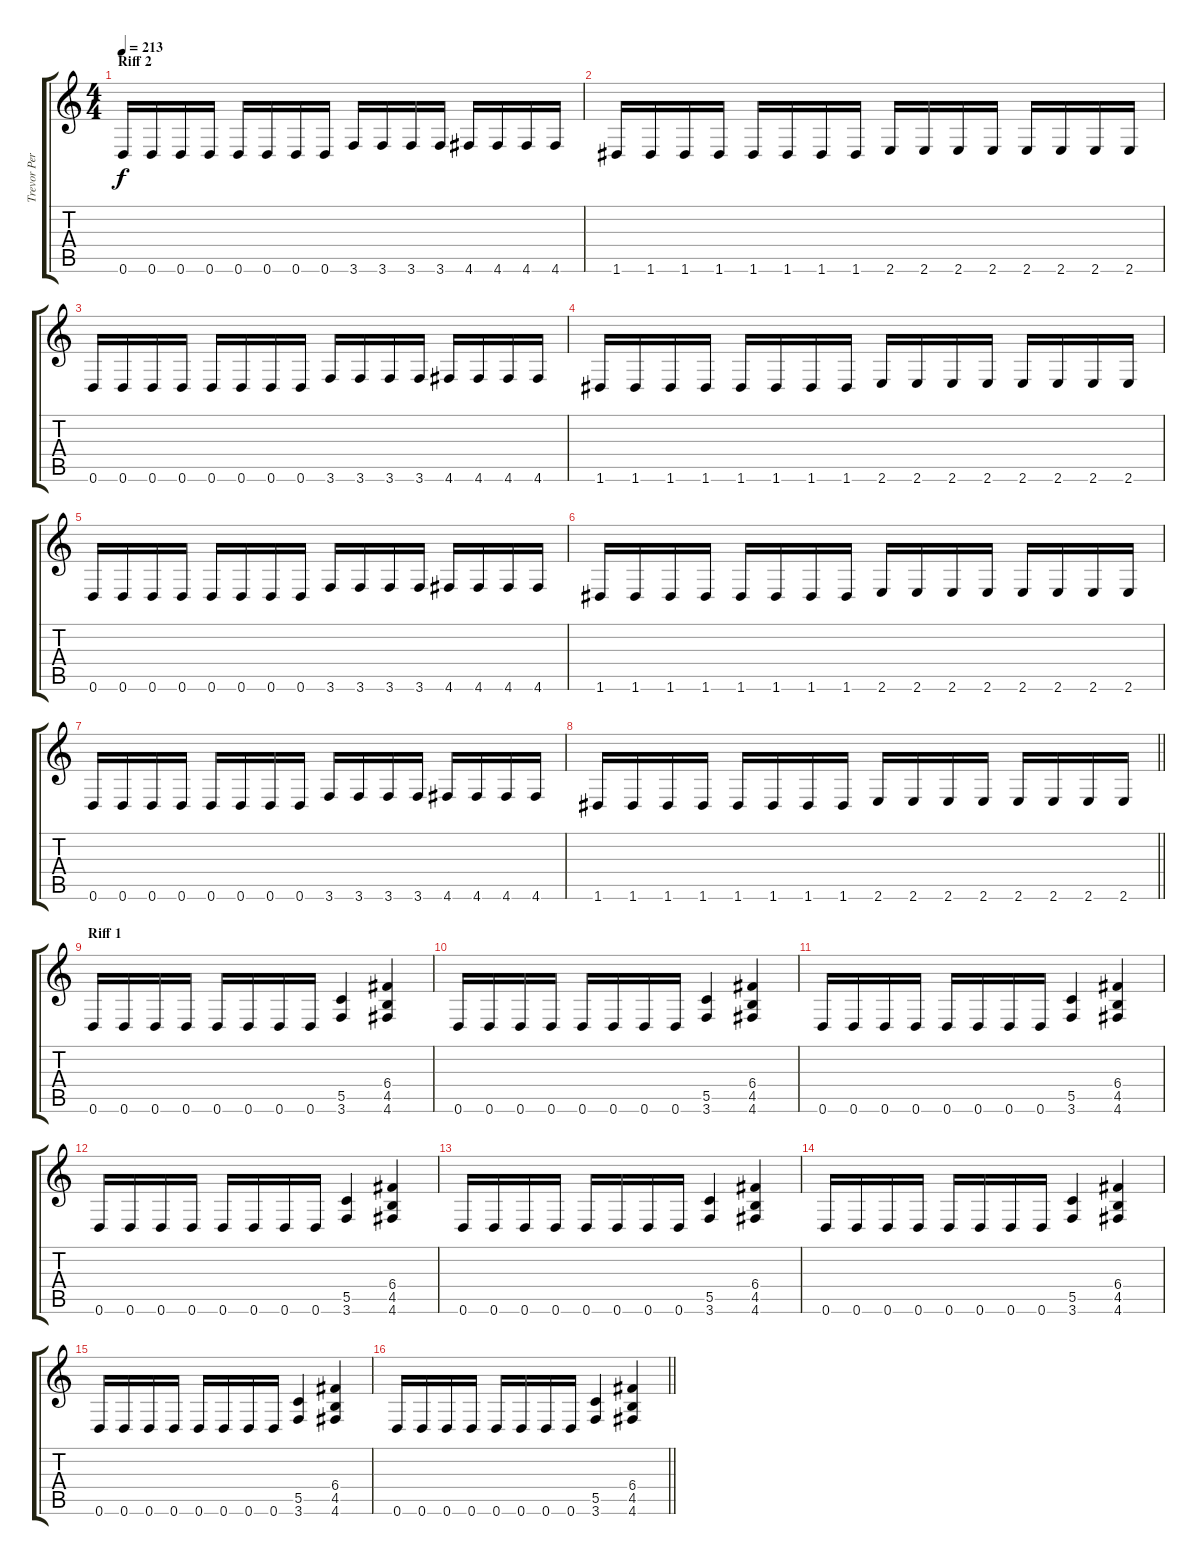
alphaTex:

\track ("Trevor Peres" "Trevor Per") {instrument overdrivenguitar}
\staff {score tabs}
\tuning (D4 A3 F3 C3 G2 D2) {hide}
\ts (4 4)
\section ("" "Riff 2")
\tempo 213
\clef g2
\ks c
0.6.16{dy f} 0.6.16 0.6.16 0.6.16 0.6.16 0.6.16 0.6.16 0.6.16 3.6.16 3.6.16 3.6.16 3.6.16 4.6.16 4.6.16 4.6.16 4.6.16 |
1.6.16 1.6.16 1.6.16 1.6.16 1.6.16 1.6.16 1.6.16 1.6.16 2.6.16 2.6.16 2.6.16 2.6.16 2.6.16 2.6.16 2.6.16 2.6.16 |
0.6.16 0.6.16 0.6.16 0.6.16 0.6.16 0.6.16 0.6.16 0.6.16 3.6.16 3.6.16 3.6.16 3.6.16 4.6.16 4.6.16 4.6.16 4.6.16 |
1.6.16 1.6.16 1.6.16 1.6.16 1.6.16 1.6.16 1.6.16 1.6.16 2.6.16 2.6.16 2.6.16 2.6.16 2.6.16 2.6.16 2.6.16 2.6.16 |
0.6.16 0.6.16 0.6.16 0.6.16 0.6.16 0.6.16 0.6.16 0.6.16 3.6.16 3.6.16 3.6.16 3.6.16 4.6.16 4.6.16 4.6.16 4.6.16 |
1.6.16 1.6.16 1.6.16 1.6.16 1.6.16 1.6.16 1.6.16 1.6.16 2.6.16 2.6.16 2.6.16 2.6.16 2.6.16 2.6.16 2.6.16 2.6.16 |
0.6.16 0.6.16 0.6.16 0.6.16 0.6.16 0.6.16 0.6.16 0.6.16 3.6.16 3.6.16 3.6.16 3.6.16 4.6.16 4.6.16 4.6.16 4.6.16 |
\barLineRight lightlight
1.6.16 1.6.16 1.6.16 1.6.16 1.6.16 1.6.16 1.6.16 1.6.16 2.6.16 2.6.16 2.6.16 2.6.16 2.6.16 2.6.16 2.6.16 2.6.16 |
\section ("" "Riff 1")
0.6.16 0.6.16 0.6.16 0.6.16 0.6.16 0.6.16 0.6.16 0.6.16 (5.5 3.6).4 (6.4 4.5 4.6).4 |
0.6.16 0.6.16 0.6.16 0.6.16 0.6.16 0.6.16 0.6.16 0.6.16 (5.5 3.6).4 (6.4 4.5 4.6).4 |
0.6.16 0.6.16 0.6.16 0.6.16 0.6.16 0.6.16 0.6.16 0.6.16 (5.5 3.6).4 (6.4 4.5 4.6).4 |
0.6.16 0.6.16 0.6.16 0.6.16 0.6.16 0.6.16 0.6.16 0.6.16 (5.5 3.6).4 (6.4 4.5 4.6).4 |
0.6.16 0.6.16 0.6.16 0.6.16 0.6.16 0.6.16 0.6.16 0.6.16 (5.5 3.6).4 (6.4 4.5 4.6).4 |
0.6.16 0.6.16 0.6.16 0.6.16 0.6.16 0.6.16 0.6.16 0.6.16 (5.5 3.6).4 (6.4 4.5 4.6).4 |
0.6.16 0.6.16 0.6.16 0.6.16 0.6.16 0.6.16 0.6.16 0.6.16 (5.5 3.6).4 (6.4 4.5 4.6).4 |
\barLineRight lightlight
0.6.16 0.6.16 0.6.16 0.6.16 0.6.16 0.6.16 0.6.16 0.6.16 (5.5 3.6).4 (6.4 4.5 4.6).4
